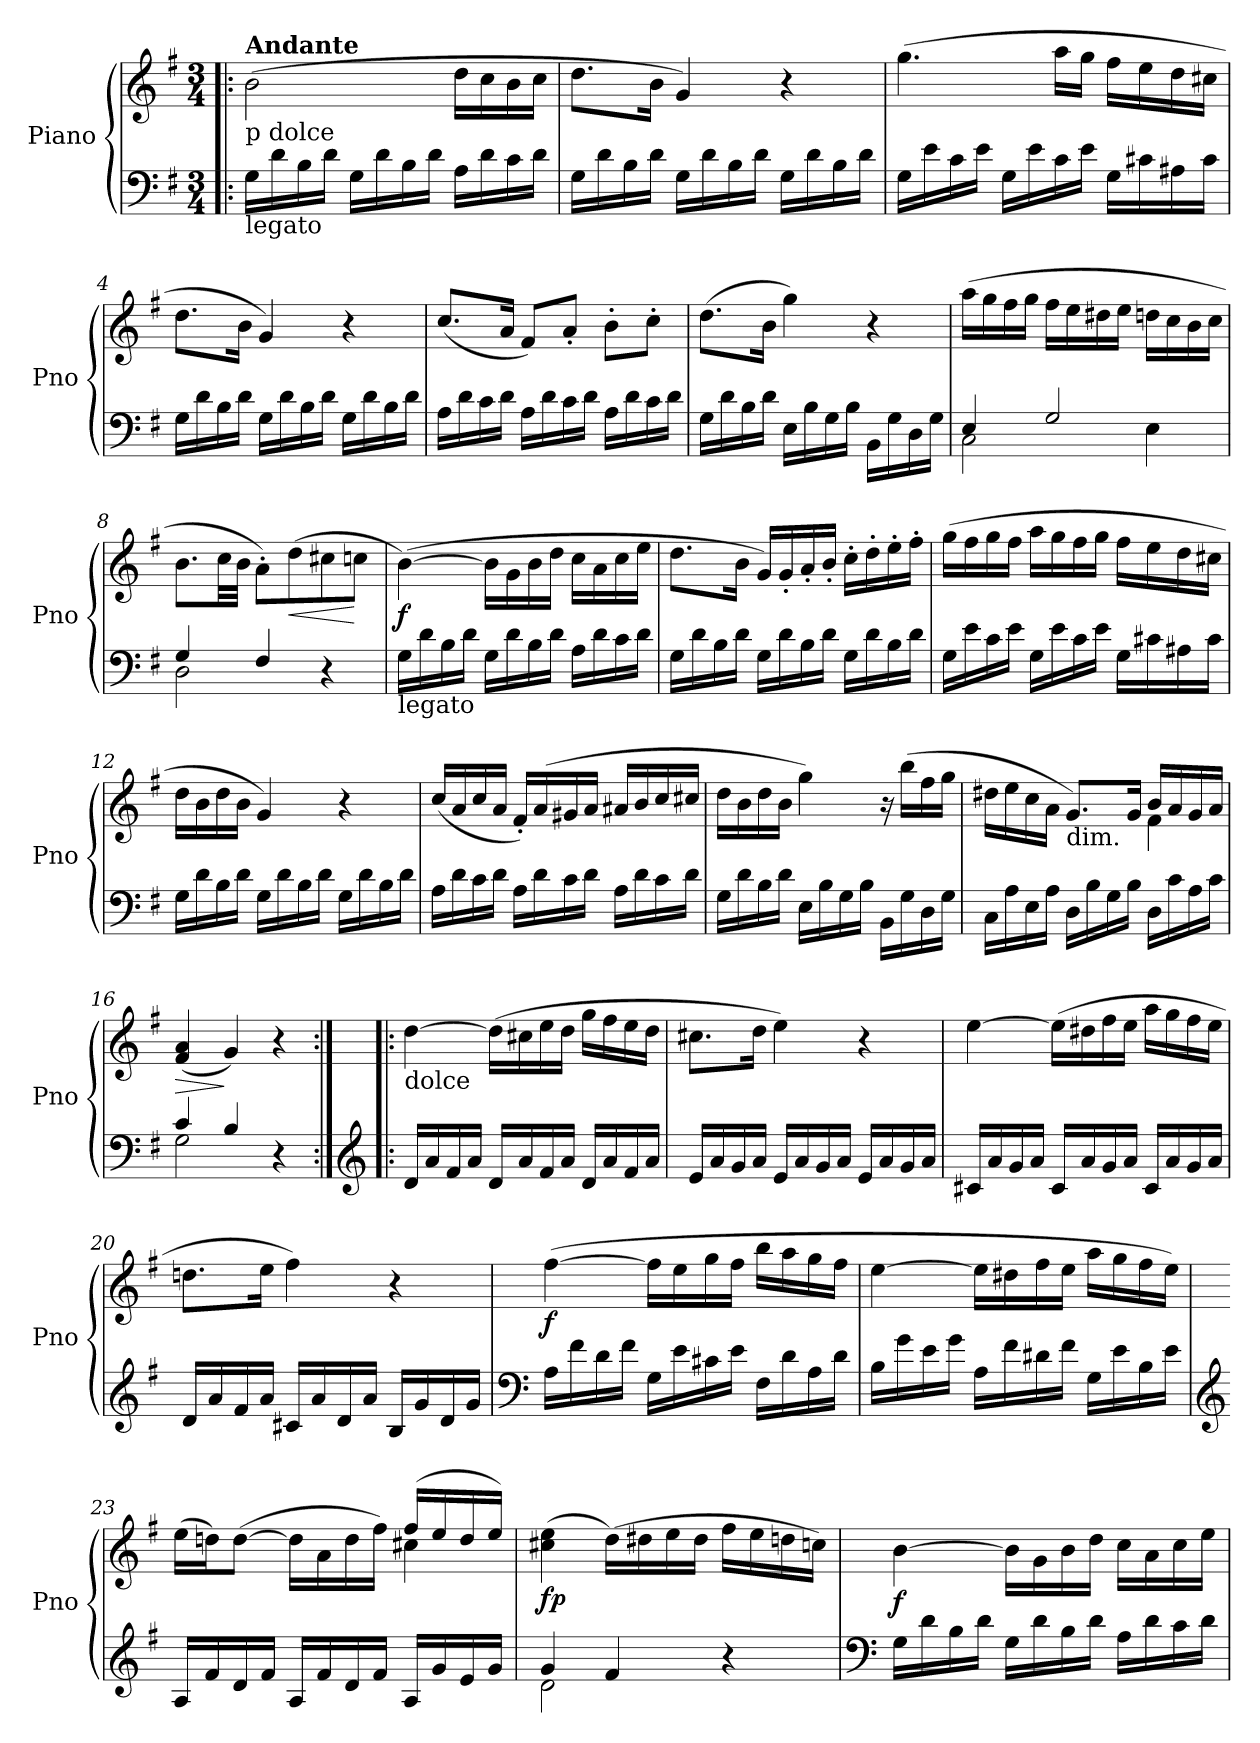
**kern	**kern	**dynam
*part1	*part1	*part1
*staff2	*staff1	*staff1/2
*I"Piano	*	*
*I'Pno	*	*
*clefF4	*clefG2	*
*k[f#]	*k[f#]	*
*G:	*G:	*
*M3/4	*M3/4	*
=1!|:	=1!|:	=1!|:
!	!LO:TX:a:B:t=Andante	!
!	!LO:TX:b:t=p dolce	!
!LO:TX:b:t=legato	!	!
16G\LL	(>2b\	.
16d\	.	.
16B\	.	.
16d\JJ	.	.
16G\LL	.	.
16d\	.	.
16B\	.	.
16d\JJ	.	.
16A\LL	16dd\LL	.
16d\	16cc\	.
16c\	16b\	.
16d\JJ	16cc\JJ	.
=2	=2	=2
16G\LL	8.dd\L	.
16d\	.	.
16B\	.	.
16d\JJ	16b\Jk	.
16G\LL	4g/)	.
16d\	.	.
16B\	.	.
16d\JJ	.	.
16G\LL	4r	.
16d\	.	.
16B\	.	.
16d\JJ	.	.
=3	=3	=3
16G\LL	(>4.gg\	.
16e\	.	.
16c\	.	.
16e\JJ	.	.
16G\LL	.	.
16e\	.	.
16c\	16aa\LL	.
16e\JJ	16gg\JJ	.
16G\LL	16ff#\LL	.
16c#X\	16ee\	.
16A#X\	16dd\	.
16c#\JJ	16cc#X\JJ	.
=4	=4	=4
16G\LL	8.dd\L	.
16d\	.	.
16B\	.	.
16d\JJ	16b\Jk	.
16G\LL	4g/)	.
16d\	.	.
16B\	.	.
16d\JJ	.	.
16G\LL	4r	.
16d\	.	.
16B\	.	.
16d\JJ	.	.
=5	=5	=5
16A\LL	(<8.cc/L	.
16d\	.	.
16c\	.	.
16d\JJ	16a/Jk	.
16A\LL	8f#/L)	.
16d\	.	.
16c\	8a'/J	.
16d\JJ	.	.
16A\LL	8b'\L	.
16d\	.	.
16c\	8cc'\J	.
16d\JJ	.	.
=6	=6	=6
16G\LL	(>8.dd\L	.
16d\	.	.
16B\	.	.
16d\JJ	16b\Jk	.
16E\LL	4gg\)	.
16B\	.	.
16G\	.	.
16B\JJ	.	.
16BB\LL	4r	.
16G\	.	.
16D\	.	.
16G\JJ	.	.
=7	=7	=7
*^	*	*
4E/	2C\	(>16aa\LL	.
.	.	16gg\	.
.	.	16ff#\	.
.	.	16gg\JJ	.
2G/	.	16ff#\LL	.
.	.	16ee\	.
.	.	16dd#X\	.
.	.	16ee\JJ	.
.	4E\	16ddn\LL	.
.	.	16cc\	.
.	.	16b\	.
.	.	16cc\JJ	.
=8	=8	=8	=8
4G/	2D\	8.b\L	.
.	.	32cc\LL	.
.	.	32b\JJJ	.
4F#/	.	8a'\L)	.
!	!	!	!LO:HP:b
.	.	(>8dd\	<
4r	4ryy	8cc#X\	.
.	.	8ccn\J	[
*v	*v	*	*
=9	=9	=9
!LO:TX:b:t=legato	!	!
!	!	!LO:DY:b
16G\LL	(>[4b\)	f
16d\	.	.
16B\	.	.
16d\JJ	.	.
16G\LL	16b\LL]	.
16d\	16g\	.
16B\	16b\	.
16d\JJ	16dd\JJ	.
16A\LL	16cc\LL	.
16d\	16a\	.
16c\	16cc\	.
16d\JJ	16ee\JJ	.
=10	=10	=10
16G\LL	8.dd\L	.
16d\	.	.
16B\	.	.
16d\JJ	16b\Jk	.
16G\LL	16g/LL)	.
16d\	16g'/	.
16B\	16a'/	.
16d\JJ	16b'/JJ	.
16G\LL	16cc'\LL	.
16d\	16dd'\	.
16B\	16ee'\	.
16d\JJ	16ff#'\JJ	.
=11	=11	=11
16G\LL	(>16gg\LL	.
16e\	16ff#\	.
16c\	16gg\	.
16e\JJ	16ff#\JJ	.
16G\LL	16aa\LL	.
16e\	16gg\	.
16c\	16ff#\	.
16e\JJ	16gg\JJ	.
16G\LL	16ff#\LL	.
16c#X\	16ee\	.
16A#X\	16dd\	.
16c#\JJ	16cc#X\JJ	.
=12	=12	=12
16G\LL	16dd\LL	.
16d\	16b\	.
16B\	16dd\	.
16d\JJ	16b\JJ	.
16G\LL	4g/)	.
16d\	.	.
16B\	.	.
16d\JJ	.	.
16G\LL	4r	.
16d\	.	.
16B\	.	.
16d\JJ	.	.
=13	=13	=13
16A\LL	(<16cc/LL	.
16d\	16a/	.
16c\	16cc/	.
16d\JJ	16a/JJ	.
16A\LL	16f#'/LL)	.
16d\	(>16a/	.
16c\	16g#X/	.
16d\JJ	16a/JJ	.
16A\LL	16a#X/LL	.
16d\	16b/	.
16c\	16cc/	.
16d\JJ	16cc#X/JJ	.
=14	=14	=14
16G\LL	16dd\LL	.
16d\	16b\	.
16B\	16dd\	.
16d\JJ	16b\JJ	.
16E\LL	4gg\)	.
16B\	.	.
16G\	.	.
16B\JJ	.	.
16BB\LL	16r	.
16G\	(>16bb\LL	.
16D\	16ff#\	.
16G\JJ	16gg\JJ	.
=15	=15	=15
*	*^	*
16C\LL	16dd#X\LL	2ryy	.
16A\	16ee\	.	.
16E\	16cc\	.	.
16A\JJ	16a\JJ	.	.
!	!LO:TX:b:t=dim.	!	!
16D\LL	8.g/L)	.	.
16B\	.	.	.
16G\	.	.	.
16B\JJ	16g/Jk	.	.
16D\LL	16b/LL	4f#\	.
16c\	16a/	.	.
16A\	16g/	.	.
16c\JJ	16a/JJ	.	.
*	*v	*v	*
=16	=16	=16
*^	*	*
!	!	!	!LO:HP:b
4c/	2G\	(<4f#/ 4a/	>
4B/	.	4g/)	]
4r	4ryy	4r	.
*v	*v	*	*
=17:|!|:	=17:|!|:	=17:|!|:
*clefG2	*	*
*^	*	*
!	!	!LO:TX:b:t=dolce	!
*v	*v	*	*
16d/LL	[4dd\	.
16a/	.	.
16f#/	.	.
16a/JJ	.	.
16d/LL	(>16dd\LL]	.
16a/	16cc#X\	.
16f#/	16ee\	.
16a/JJ	16dd\JJ	.
16d/LL	16gg\LL	.
16a/	16ff#\	.
16f#/	16ee\	.
16a/JJ	16dd\JJ	.
=18	=18	=18
16e/LL	8.cc#X\L	.
16a/	.	.
16g/	.	.
16a/JJ	16dd\Jk	.
16e/LL	4ee\)	.
16a/	.	.
16g/	.	.
16a/JJ	.	.
16e/LL	4r	.
16a/	.	.
16g/	.	.
16a/JJ	.	.
=19	=19	=19
16c#X/LL	[4ee\	.
16a/	.	.
16g/	.	.
16a/JJ	.	.
16c#/LL	(>16ee\LL]	.
16a/	16dd#X\	.
16g/	16ff#\	.
16a/JJ	16ee\JJ	.
16c#/LL	16aa\LL	.
16a/	16gg\	.
16g/	16ff#\	.
16a/JJ	16ee\JJ	.
=20	=20	=20
16d/LL	8.ddn\L	.
16a/	.	.
16f#/	.	.
16a/JJ	16ee\Jk	.
16c#X/LL	4ff#\)	.
16a/	.	.
16d/	.	.
16a/JJ	.	.
16B/LL	4r	.
16g/	.	.
16d/	.	.
16g/JJ	.	.
=21	=21	=21
*clefF4	*	*
!	!	!LO:DY:b
16A\LL	(>[4ff#\	f
16f#\	.	.
16d\	.	.
16f#\JJ	.	.
16G\LL	16ff#\LL]	.
16e\	16ee\	.
16c#X\	16gg\	.
16e\JJ	16ff#\JJ	.
16F#\LL	16bb\LL	.
16d\	16aa\	.
16A\	16gg\	.
16d\JJ	16ff#\JJ	.
=22	=22	=22
16B\LL	[4ee\	.
16g\	.	.
16e\	.	.
16g\JJ	.	.
16A\LL	16ee\LL]	.
16f#\	16dd#X\	.
16d#X\	16ff#\	.
16f#\JJ	16ee\JJ	.
16G\LL	16aa\LL	.
16e\	16gg\	.
16B\	16ff#\	.
16e\JJ	16ee\JJ)	.
=23	=23	=23
*clefG2	*	*
*	*^	*
16A/LL	(>16ee\LL	2ryy	.
16f#/	16ddn\J)	.	.
16d/	(>[8dd\J	.	.
16f#/JJ	.	.	.
16A/LL	16dd\LL]	.	.
16f#/	16a\	.	.
16d/	16dd\	.	.
16f#/JJ	16ff#\JJ)	.	.
16A/LL	(>16ff#/LL	4cc#X\	.
16g/	16ee/	.	.
16e/	16dd/	.	.
16g/JJ	16ee/JJ)	.	.
*	*v	*v	*
=24	=24	=24
*^	*	*
!	!	!	!LO:DY:b
4g/	2d\	(>4cc#X\ 4ee\	fp
4f#/	.	(>16dd\LL)	.
.	.	16dd#X\	.
.	.	16ee\	.
.	.	16dd#\JJ	.
4r	4ryy	16ff#\LL	.
.	.	16ee\	.
.	.	16ddn\	.
.	.	16ccn\JJ)	.
*v	*v	*	*
=25	=25	=25
*clefF4	*	*
!	!	!LO:DY:b
16G\LL	[4b\	f
16d\	.	.
16B\	.	.
16d\JJ	.	.
16G\LL	16b\LL]	.
16d\	16g\	.
16B\	16b\	.
16d\JJ	16dd\JJ	.
16A\LL	16cc\LL	.
16d\	16a\	.
16c\	16cc\	.
16d\JJ	16ee\JJ	.
=	=	=
*-	*-	*-
